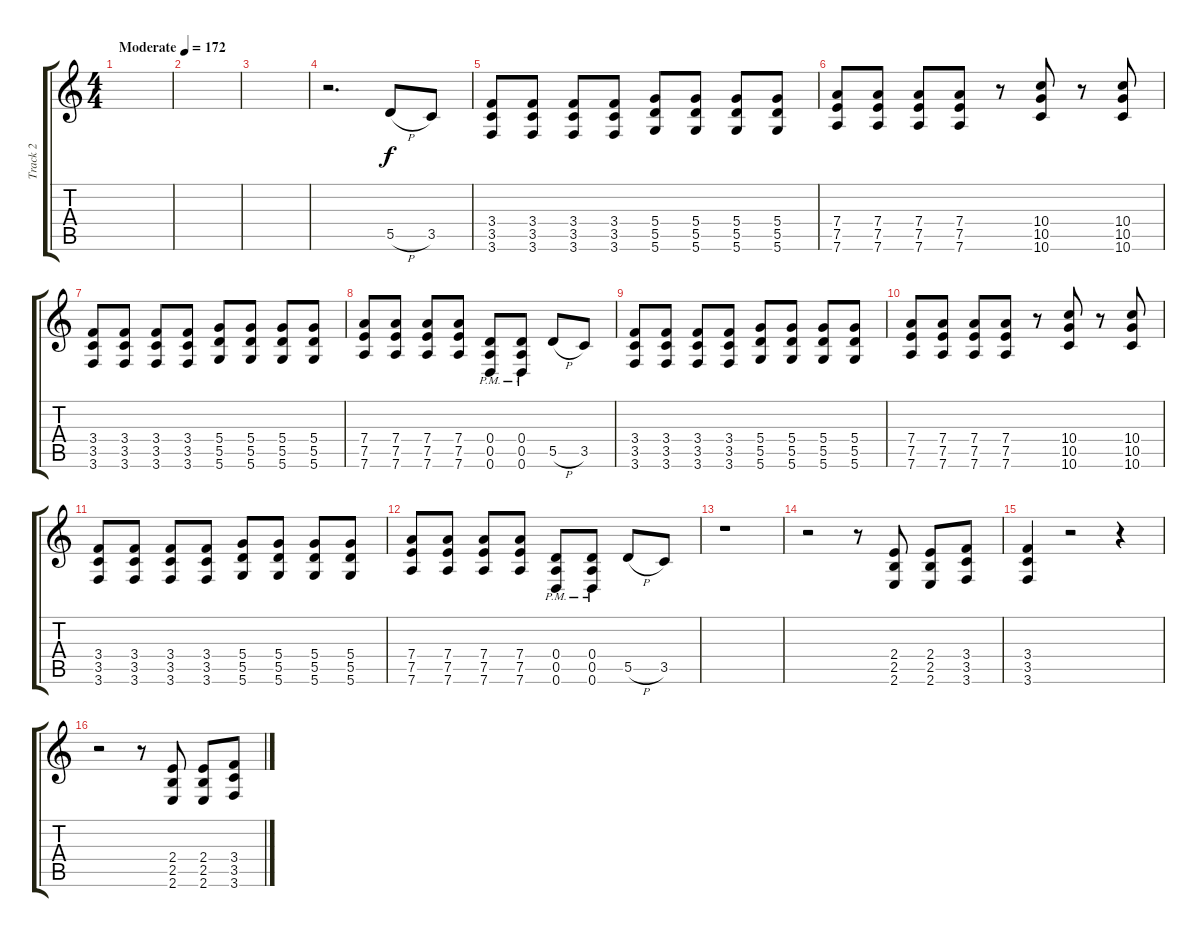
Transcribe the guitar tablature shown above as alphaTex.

\track ("Track 2" "Track 2") {instrument distortionguitar}
\staff {score tabs}
\tuning (E4 B3 G3 D3 A2 D2) {hide}
\ts (4 4)
\tempo (172 "Moderate")
\clef g2
\ks c
|
|
|
r.2{d} 5.5{h}.8 3.5.8 |
(3.4 3.5 3.6).8 (3.4 3.5 3.6).8 (3.4 3.5 3.6).8 (3.4 3.5 3.6).8 (5.4 5.5 5.6).8 (5.4 5.5 5.6).8 (5.4 5.5 5.6).8 (5.4 5.5 5.6).8 |
(7.4 7.5 7.6).8 (7.4 7.5 7.6).8 (7.4 7.5 7.6).8 (7.4 7.5 7.6).8 r.8 (10.4 10.5 10.6).8 r.8 (10.4 10.5 10.6).8 |
(3.4 3.5 3.6).8 (3.4 3.5 3.6).8 (3.4 3.5 3.6).8 (3.4 3.5 3.6).8 (5.4 5.5 5.6).8 (5.4 5.5 5.6).8 (5.4 5.5 5.6).8 (5.4 5.5 5.6).8 |
(7.4 7.5 7.6).8 (7.4 7.5 7.6).8 (7.4 7.5 7.6).8 (7.4 7.5 7.6).8 (0.4{pm} 0.5{pm} 0.6{pm}).8 (0.4{pm} 0.5{pm} 0.6{pm}).8 5.5{h}.8 3.5.8 |
(3.4 3.5 3.6).8 (3.4 3.5 3.6).8 (3.4 3.5 3.6).8 (3.4 3.5 3.6).8 (5.4 5.5 5.6).8 (5.4 5.5 5.6).8 (5.4 5.5 5.6).8 (5.4 5.5 5.6).8 |
(7.4 7.5 7.6).8 (7.4 7.5 7.6).8 (7.4 7.5 7.6).8 (7.4 7.5 7.6).8 r.8 (10.4 10.5 10.6).8 r.8 (10.4 10.5 10.6).8 |
(3.4 3.5 3.6).8 (3.4 3.5 3.6).8 (3.4 3.5 3.6).8 (3.4 3.5 3.6).8 (5.4 5.5 5.6).8 (5.4 5.5 5.6).8 (5.4 5.5 5.6).8 (5.4 5.5 5.6).8 |
(7.4 7.5 7.6).8 (7.4 7.5 7.6).8 (7.4 7.5 7.6).8 (7.4 7.5 7.6).8 (0.4{pm} 0.5{pm} 0.6{pm}).8 (0.4{pm} 0.5{pm} 0.6{pm}).8 5.5{h}.8 3.5.8 |
r.1 |
r.2 r.8 (2.4 2.5 2.6).8 (2.4 2.5 2.6).8 (3.4 3.5 3.6).8 |
(3.4 3.5 3.6).4 r.2 r.4 |
r.2 r.8 (2.4 2.5 2.6).8 (2.4 2.5 2.6).8 (3.4 3.5 3.6).8
